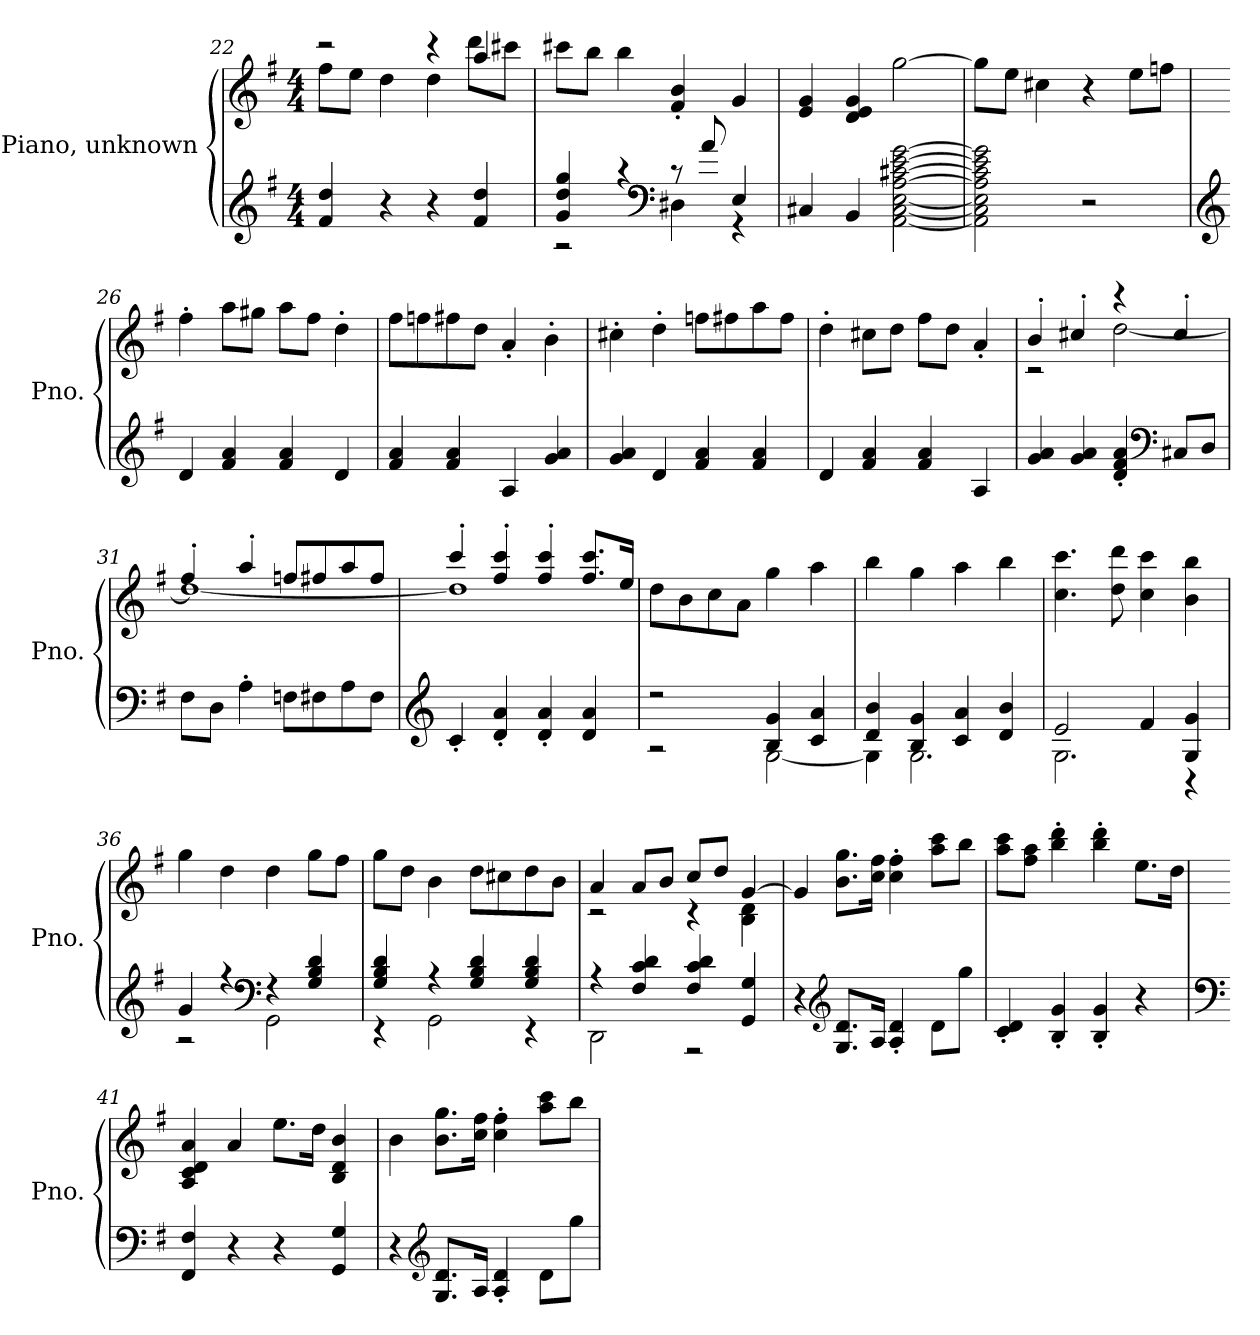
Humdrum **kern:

**kern	**kern
*part1	*part1
*staff2	*staff1
*I"Piano, unknown	*
*I'Pno.	*
*clefG2	*clefG2
*k[f#]	*k[f#]
*M4/4	*M4/4
=22	=22
*	*^
4f#/ 4dd/	2r	8ff#\L
.	.	8ee\J
4r	.	4dd\
4r	4r	4dd\
4f#/ 4dd/	4aa/	8ddd\L
.	.	8ccc#X\J
*	*v	*v
=23	=23
*^	*
4g/ 4dd/ 4gg/	2r	8ccc#X\L
.	.	8bb\J
4r	.	4bb\
*clefF4	*	*
8r	4D#X\	4f#/' 4b/'
8a/	.	.
4E/	4r	4g/
*v	*v	*
=24	=24
4C#X/	4e/ 4g/
4BB/	4d/ 4e/ 4g/
[2AA\ [2C#\ [2E\ [2A\ [2c#X\ [2e\ [2g\	[2gg\
!!LO:LB:g=z
=25	=25
2AA\] 2C#\] 2E\] 2A\] 2c#\] 2e\] 2g\]	8gg\L]
.	8ee\J
.	4cc#X\
2r	4r
.	8ee\L
.	8ffn\J
=26	=26
*clefG2	*
4d/	4ff#'\
4f#/ 4a/	8aa\L
.	8gg#X\J
4f#/ 4a/	8aa\L
.	8ff#\J
4d/	4dd'\
=27	=27
4f#/ 4a/	8ff#\L
.	8ffn\
4f#/ 4a/	8ff#X\
.	8dd\J
4A/	4a'/
4g/ 4a/	4b'\
=28	=28
4g/ 4a/	4cc#X'\
4d/	4dd'\
4f#/ 4a/	8ffn\L
.	8ff#X\
4f#/ 4a/	8aa\
.	8ff#\J
=29	=29
4d/	4dd'\
4f#/ 4a/	8cc#X\L
.	8dd\J
4f#/ 4a/	8ff#\L
.	8dd\J
4A/	4a'/
!!LO:PB:g=z
=30	=30
*	*^
4g/ 4a/	4b'/	2r
4g/ 4a/	4cc#X'/	.
4d/' 4f#/' 4a/'	4r	[2dd\
*clefF4	*	*
8C#X/L	4cc#'/	.
8D/J	.	.
=31	=31	=31
8F#\L	4ff#'/	1dd_
8D\J	.	.
4A'\	4aa'/	.
8Fn\L	8ffn/L	.
8F#X\	8ff#X/	.
8A\	8aa/	.
8F#\J	8ff#/J	.
=32	=32	=32
*clefG2	*	*
4c'/	4ccc'/	1dd]
4d/' 4a/'	4ff#/' 4ccc/'	.
4d/' 4a/'	4ff#/' 4ccc/'	.
4d/ 4a/	8.ff#/ 8.ccc/L	.
.	16ee/Jk	.
*	*v	*v
=33	=33
*^	*
2r	2r	8dd\L
.	.	8b\
.	.	8cc\
.	.	8a\J
4B/ 4g/	[2G\	4gg\
4c/ 4a/	.	4aa\
=34	=34	=34
4d/ 4b/	4G\]	4bb\
4B/ 4g/	2.G\	4gg\
4c/ 4a/	.	4aa\
4d/ 4b/	.	4bb\
!!LO:LB:g=z
=35	=35	=35
2e/	2.G\	4.cc\ 4.ccc\
.	.	8dd\ 8ddd\
4f#/	.	4cc\ 4ccc\
4G/ 4g/	4r	4b\ 4bb\
=36	=36	=36
4g/	2r	4gg\
4r	.	4dd\
*clefF4	*	*
4r	2GG\	4dd\
4G/ 4B/ 4d/	.	8gg\L
.	.	8ff#\J
=37	=37	=37
4G/ 4B/ 4d/	4r	8gg\L
.	.	8dd\J
4r	2GG\	4b\
4G/ 4B/ 4d/	.	8dd\L
.	.	8cc#X\
4G/ 4B/ 4d/	4r	8dd\
.	.	8b\J
=38	=38	=38
*	*	*^
4r	2DD\	4a/	2r
4F#/ 4c/ 4d/	.	8a/L	.
.	.	8b/J	.
4F#/ 4c/ 4d/	2r	8cc/L	4r
.	.	8dd/J	.
4GG/ 4G/	.	[4g/	4B\ 4d\
*v	*v	*	*
*	*v	*v
=39	=39
4r	4g/]
*clefG2	*
8.G/ 8.d/L	8.b\ 8.gg\L
16A/Jk	16cc\ 16ff#\Jk
4A/' 4d/'	4cc\' 4ff#\'
8d\L	8aa\ 8ccc\L
8gg\J	8bb\J
!!LO:LB:g=z
=40	=40
4c/' 4d/'	8aa\ 8ccc\L
.	8ff#\ 8aa\J
4B/' 4g/'	4bb\' 4ddd\'
4B/' 4g/'	4bb\' 4ddd\'
4r	8.ee\L
.	16dd\Jk
=41	=41
*clefF4	*
4FF#/ 4F#/	4A/ 4c/ 4d/ 4a/
4r	4a/
4r	8.ee\L
.	16dd\Jk
4GG/ 4G/	4B/ 4d/ 4b/
=42	=42
4r	4b\
*clefG2	*
8.G/ 8.d/L	8.b\ 8.gg\L
16A/Jk	16cc\ 16ff#\Jk
4A/' 4d/'	4cc\' 4ff#\'
8d\L	8aa\ 8ccc\L
8gg\J	8bb\J
=	=
*-	*-
